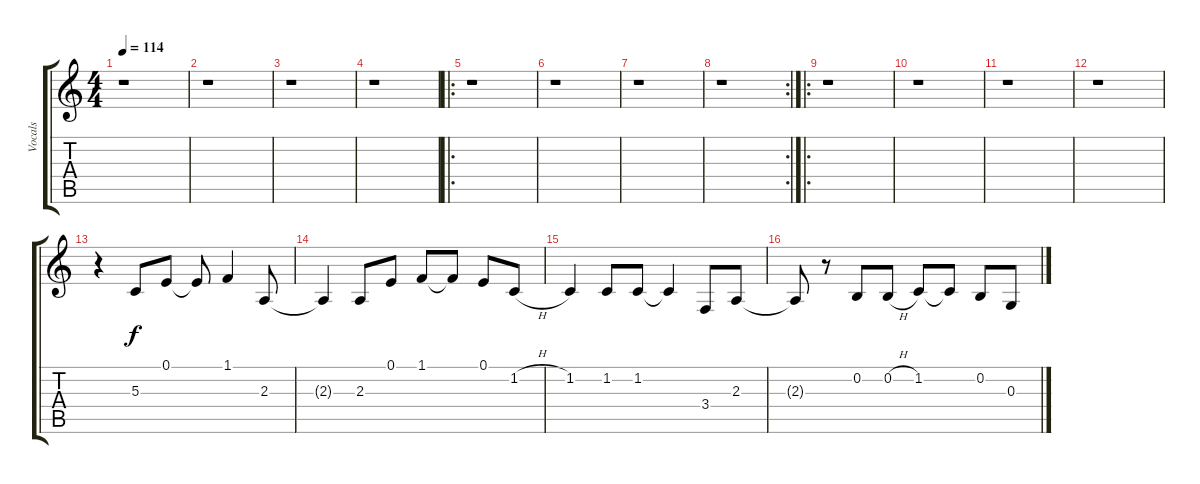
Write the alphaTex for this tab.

\track ("Vocals" "Vocals") {instrument fiddle}
\staff {score tabs}
\tuning (E4 B3 G3 D3 A2 E2) {hide}
\ts (4 4)
\tempo 114
\clef g2
\ks c
r.1{dy f instrument fiddle} |
r.1 |
r.1 |
r.1 |
\ro
r.1 |
r.1 |
r.1 |
\rc 2
r.1 |
\ro
r.1 |
r.1 |
r.1 |
r.1 |
r.4 5.3.8 0.1.8 0.1{t}.8 1.1.4 2.3.8 |
2.3{t}.4 2.3.8 0.1.8 1.1.8 1.1{t}.8 0.1.8 1.2{h}.8 |
1.2.4 1.2.8 1.2.8 1.2{t}.4 3.4.8 2.3.8 |
2.3{t}.8 r.8 0.2.8 0.2{h}.8 1.2.8 1.2{t}.8 0.2.8 0.3.8
